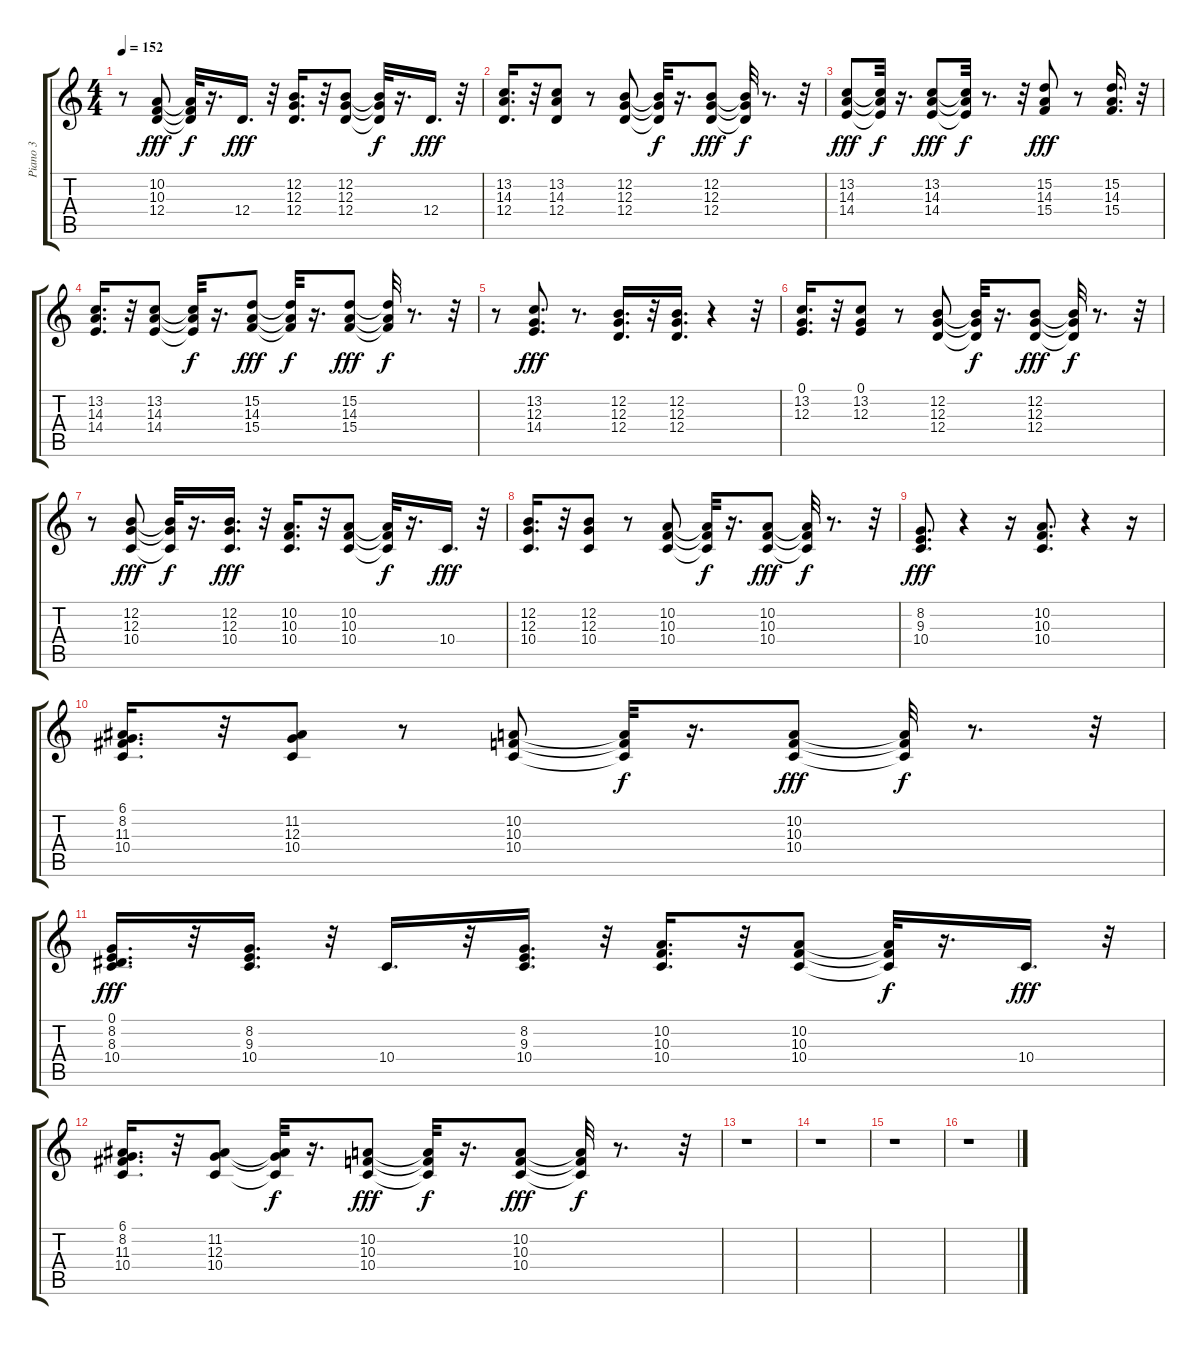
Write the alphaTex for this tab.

\track ("Piano 3 " "Piano 3 ") {instrument electricgrandpiano}
\staff {score tabs}
\tuning (E4 B3 G3 D3 A2 E2) {hide}
\ts (4 4)
\tempo 152
\clef g2
\ks c
r.8{dy f} (10.2 10.3 12.4).8{dy fff} (10.2{t} 10.3{t} 12.4{t}).32{dy f} r.16{d} 12.4.16{d dy fff} r.32 (12.2 12.3 12.4).16{d} r.32 (12.2 12.3 12.4).8 (12.2{t} 12.3{t} 12.4{t}).32{dy f} r.16{d} 12.4.16{d dy fff} r.32 |
(13.2 14.3 12.4).16{d} r.32 (13.2 14.3 12.4).8 r.8 (12.2 12.3 12.4).8 (12.2{t} 12.3{t} 12.4{t}).32{dy f} r.16{d} (12.2 12.3 12.4).8{dy fff} (12.2{t} 12.3{t} 12.4{t}).32{dy f} r.8{d} r.32 |
(13.2 14.3 14.4).8{dy fff} (13.2{t} 14.3{t} 14.4{t}).32{dy f} r.16{d} (13.2 14.3 14.4).8{dy fff} (13.2{t} 14.3{t} 14.4{t}).32{dy f} r.8{d} r.32 (15.2 14.3 15.4).8{dy fff} r.8 (15.2 14.3 15.4).16{d} r.32 |
(13.2 14.3 14.4).16{d} r.32 (13.2 14.3 14.4).8 (13.2{t} 14.3{t} 14.4{t}).32{dy f} r.16{d} (15.2 14.3 15.4).8{dy fff} (15.2{t} 14.3{t} 15.4{t}).32{dy f} r.16{d} (15.2 14.3 15.4).8{dy fff} (15.2{t} 14.3{t} 15.4{t}).32{dy f} r.8{d} r.32 |
r.8 (13.2 12.3 14.4).8{d dy fff} r.8{d} (12.2 12.3 12.4).16{d} r.32 (12.2 12.3 12.4).16{d} r.4 r.32 |
(0.1 13.2 12.3).16{d} r.32 (0.1 13.2 12.3).8 r.8 (12.2 12.3 12.4).8 (12.2{t} 12.3{t} 12.4{t}).32{dy f} r.16{d} (12.2 12.3 12.4).8{dy fff} (12.2{t} 12.3{t} 12.4{t}).32{dy f} r.8{d} r.32 |
r.8 (12.2 12.3 10.4).8{dy fff} (12.2{t} 12.3{t} 10.4{t}).32{dy f} r.16{d} (12.2 12.3 10.4).16{d dy fff} r.32 (10.2 10.3 10.4).16{d} r.32 (10.2 10.3 10.4).8 (10.2{t} 10.3{t} 10.4{t}).32{dy f} r.16{d} 10.4.16{d dy fff} r.32 |
(12.2 12.3 10.4).16{d} r.32 (12.2 12.3 10.4).8 r.8 (10.2 10.3 10.4).8 (10.2{t} 10.3{t} 10.4{t}).32{dy f} r.16{d} (10.2 10.3 10.4).8{dy fff} (10.2{t} 10.3{t} 10.4{t}).32{dy f} r.8{d} r.32 |
(8.2 9.3 10.4).8{d dy fff} r.4 r.16 (10.2 10.3 10.4).8{d} r.4 r.16 |
(6.1 8.2 11.3 10.4).16{d} r.32 (11.2 12.3 10.4).8 r.8 (10.2 10.3 10.4).8 (10.2{t} 10.3{t} 10.4{t}).32{dy f} r.16{d} (10.2 10.3 10.4).8{dy fff} (10.2{t} 10.3{t} 10.4{t}).32{dy f} r.8{d} r.32 |
(0.1 8.2 8.3 10.4).16{d dy fff} r.32 (8.2 9.3 10.4).16{d} r.32 10.4.16{d} r.32 (8.2 9.3 10.4).16{d} r.32 (10.2 10.3 10.4).16{d} r.32 (10.2 10.3 10.4).8 (10.2{t} 10.3{t} 10.4{t}).32{dy f} r.16{d} 10.4.16{d dy fff} r.32 |
(6.1 8.2 11.3 10.4).16{d} r.32 (11.2 12.3 10.4).8 (11.2{t} 12.3{t} 10.4{t}).32{dy f} r.16{d} (10.2 10.3 10.4).8{dy fff} (10.2{t} 10.3{t} 10.4{t}).32{dy f} r.16{d} (10.2 10.3 10.4).8{dy fff} (10.2{t} 10.3{t} 10.4{t}).32{dy f} r.8{d} r.32 |
r.1 |
r.1 |
r.1 |
r.1
